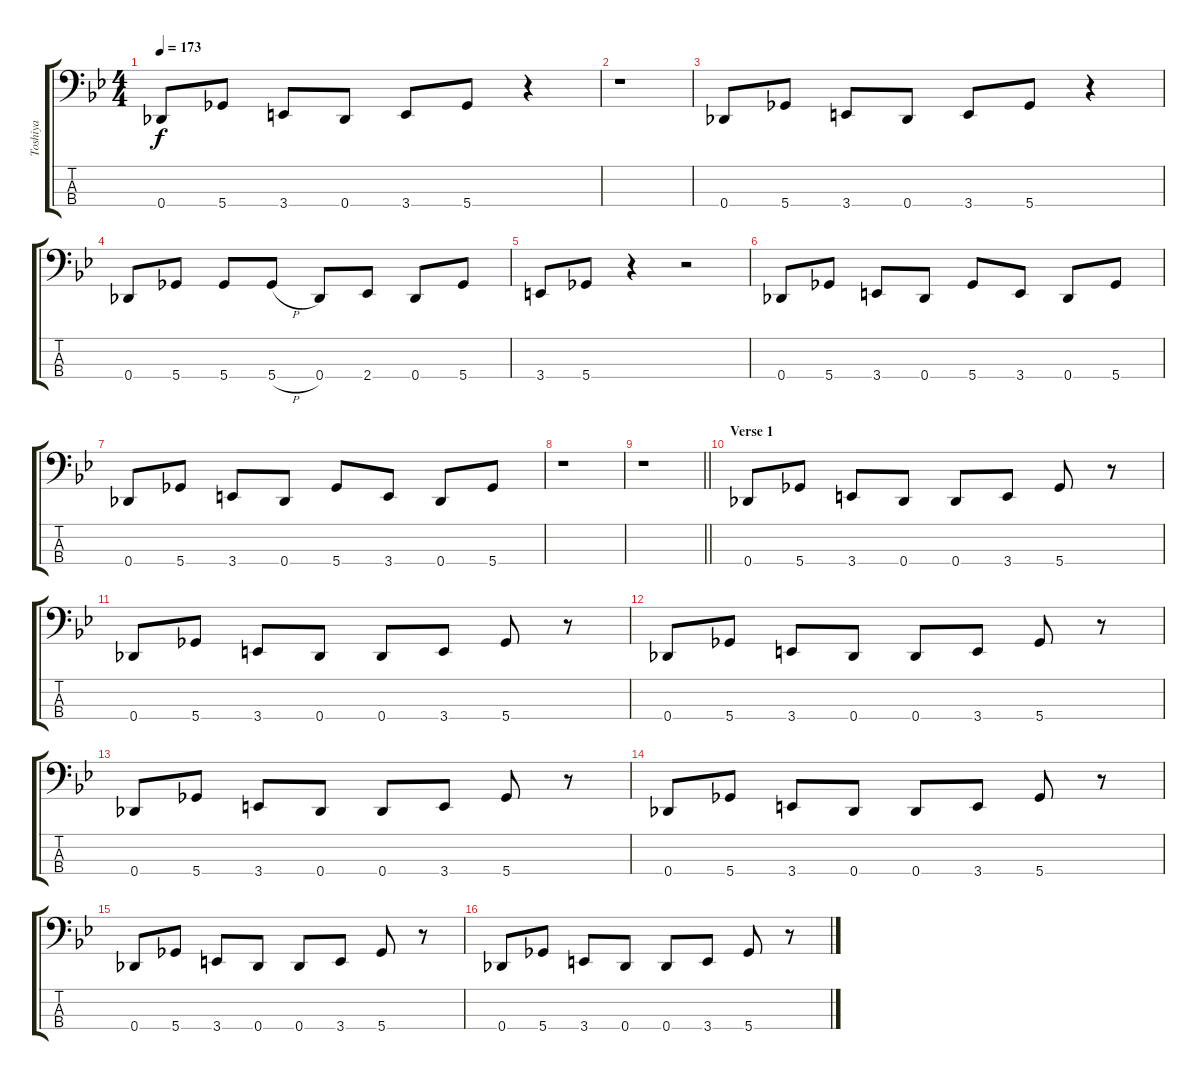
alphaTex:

\track ("Toshiya" "Toshiya") {instrument electricbasspick}
\staff {score tabs}
\tuning (E2 B1 Gb1 Db1) {hide}
\ts (4 4)
\tempo 173
\clef f4
\ks bb
0.4.8{dy f} 5.4.8 3.4.8 0.4.8 3.4.8 5.4.8 r.4 |
r.1 |
0.4.8 5.4.8 3.4.8 0.4.8 3.4.8 5.4.8 r.4 |
0.4.8 5.4.8 5.4.8 5.4{h}.8 0.4.8 2.4.8 0.4.8 5.4.8 |
3.4.8 5.4.8 r.4 r.2 |
0.4.8 5.4.8 3.4.8 0.4.8 5.4.8 3.4.8 0.4.8 5.4.8 |
0.4.8 5.4.8 3.4.8 0.4.8 5.4.8 3.4.8 0.4.8 5.4.8 |
r.1 |
\barLineRight lightlight
r.1 |
\section ("" "Verse 1")
0.4.8 5.4.8 3.4.8 0.4.8 0.4.8 3.4.8 5.4.8 r.8 |
0.4.8 5.4.8 3.4.8 0.4.8 0.4.8 3.4.8 5.4.8 r.8 |
0.4.8 5.4.8 3.4.8 0.4.8 0.4.8 3.4.8 5.4.8 r.8 |
0.4.8 5.4.8 3.4.8 0.4.8 0.4.8 3.4.8 5.4.8 r.8 |
0.4.8 5.4.8 3.4.8 0.4.8 0.4.8 3.4.8 5.4.8 r.8 |
0.4.8 5.4.8 3.4.8 0.4.8 0.4.8 3.4.8 5.4.8 r.8 |
0.4.8 5.4.8 3.4.8 0.4.8 0.4.8 3.4.8 5.4.8 r.8
